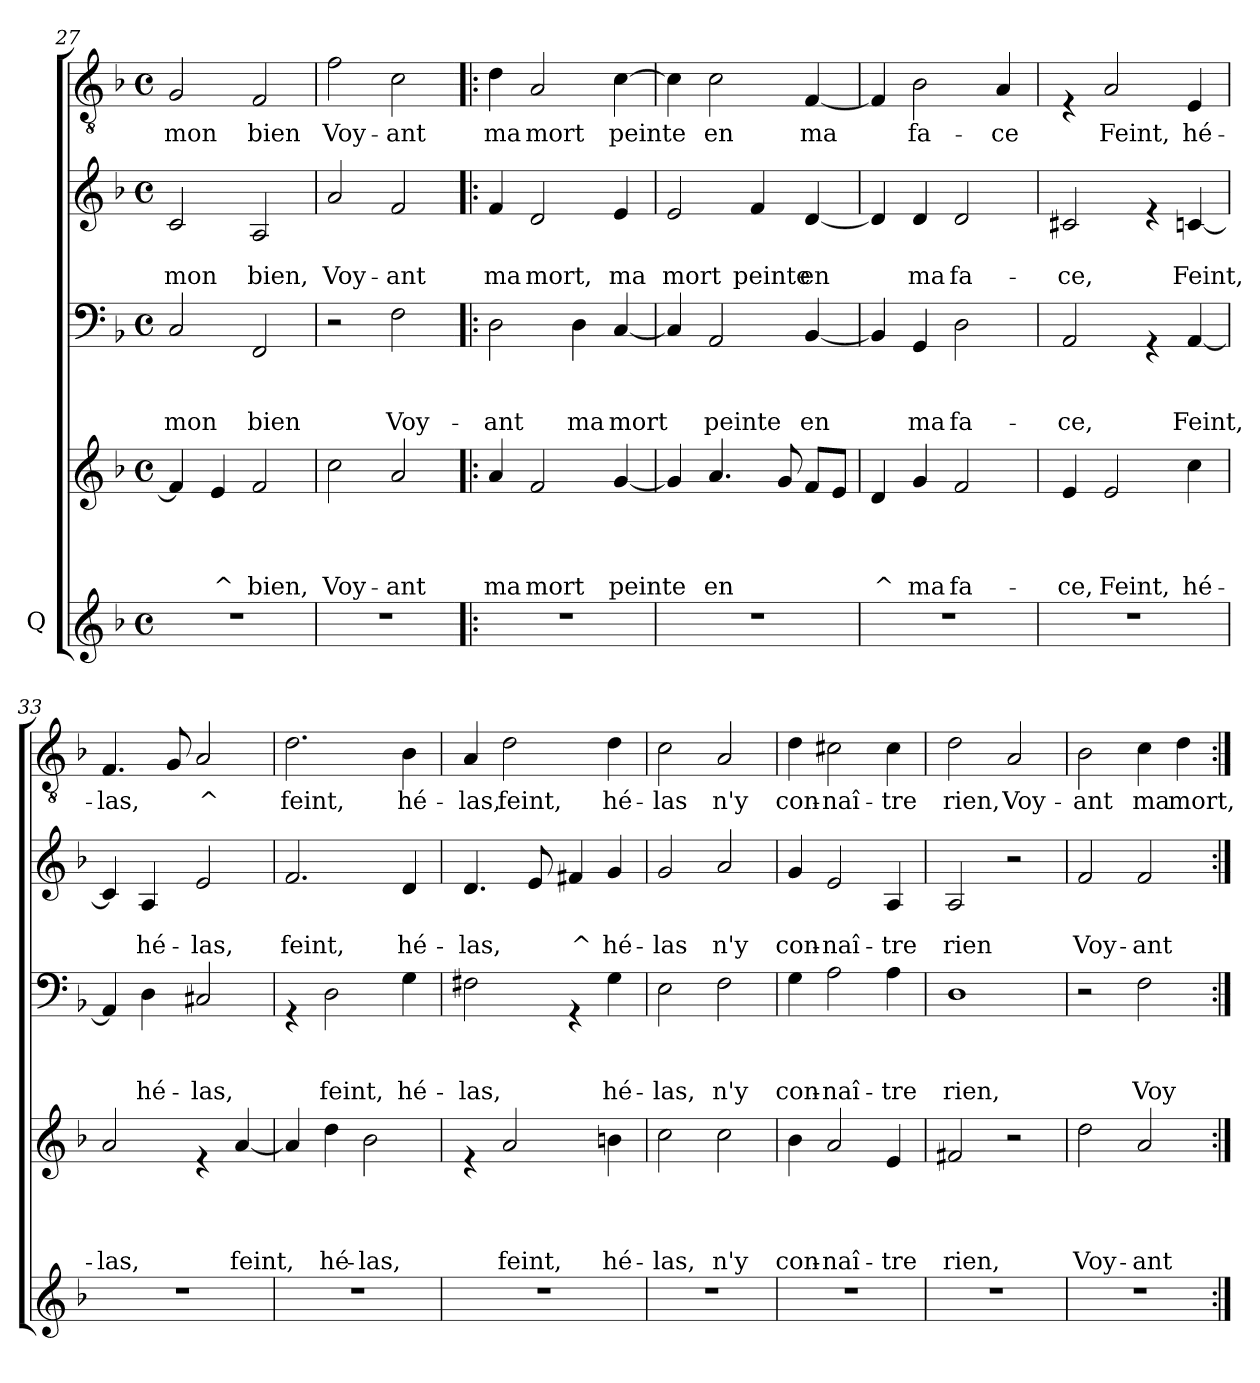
**kern	**kern	**text	**text	**text	**text	**kern	**text	**text	**text	**kern	**text	**text	**kern	**text
*part5	*part4	*part4	*part4	*part4	*part4	*part3	*part3	*part3	*part3	*part2	*part2	*part2	*part1	*part1
*staff5	*staff4	*staff4	*staff4	*staff4	*staff4	*staff3	*staff3	*staff3	*staff3	*staff2	*staff2	*staff2	*staff1	*staff1
*I"Q	*	*	*	*	*	*	*	*	*	*	*	*	*	*
!!LO:LB:g=z
*clefG2	*clefG2	*	*	*	*	*clefF4	*	*	*	*clefG2	*	*	*clefGv2	*
*k[b-]	*k[b-]	*	*	*	*	*k[b-]	*	*	*	*k[b-]	*	*	*k[b-]	*
*F:	*F:	*	*	*	*	*F:	*	*	*	*F:	*	*	*F:	*
*M4/4	*M4/4	*	*	*	*	*M4/4	*	*	*	*M4/4	*	*	*M4/4	*
*met(c)	*met(c)	*	*	*	*	*met(c)	*	*	*	*met(c)	*	*	*met(c)	*
=27	=27	=27	=27	=27	=27	=27	=27	=27	=27	=27	=27	=27	=27	=27
!	!	!	!	!	!	!	!	!	!LO:LY:b	!	!	!LO:LY:b	!	!LO:LY:b
1r	4f/]	.	.	.	.	2C/	.	.	mon	2c/	.	mon	2G/	mon
!	!	!	!	!	!LO:LY:b	!	!	!	!	!	!	!	!	!
.	4e/	.	.	.	^	.	.	.	.	.	.	.	.	.
!	!	!	!	!	!LO:LY:b	!	!	!	!LO:LY:b	!	!	!LO:LY:b	!	!LO:LY:b
.	2f/	.	.	.	bien,	2FF/	.	.	bien	2A/	.	bien,	2F/	bien
=28	=28	=28	=28	=28	=28	=28	=28	=28	=28	=28	=28	=28	=28	=28
!	!	!	!	!	!LO:LY:b	!	!	!	!	!	!	!LO:LY:b	!	!LO:LY:b
1r	2cc\	.	.	.	Voy-	2r	.	.	.	2a/	.	Voy-	2f\	Voy-
!	!	!	!	!	!LO:LY:b	!	!	!	!LO:LY:b	!	!	!LO:LY:b	!	!LO:LY:b
.	2a/	.	.	.	-ant	2F\	.	.	Voy-	2f/	.	-ant	2c\	-ant
=29!|:	=29!|:	=29!|:	=29!|:	=29!|:	=29!|:	=29!|:	=29!|:	=29!|:	=29!|:	=29!|:	=29!|:	=29!|:	=29!|:	=29!|:
!	!	!	!	!	!LO:LY:b	!	!	!	!LO:LY:b	!	!	!LO:LY:b	!	!LO:LY:b
1r	4a/	.	.	.	ma	2D\	.	.	-ant	4f/	.	ma	4d\	ma
!	!	!	!	!	!LO:LY:b	!	!	!	!	!	!	!LO:LY:b	!	!LO:LY:b
.	2f/	.	.	.	mort	.	.	.	.	2d/	.	mort,	2A/	mort
!	!	!	!	!	!	!	!	!	!LO:LY:b	!	!	!	!	!
.	.	.	.	.	.	4D\	.	.	ma	.	.	.	.	.
!	!	!	!	!	!LO:LY:b	!	!	!	!LO:LY:b	!	!	!LO:LY:b	!	!LO:LY:b
.	[<4g/	.	.	.	peinte	[<4C/	.	.	mort	4e/	.	ma	[>4c\	peinte
=30	=30	=30	=30	=30	=30	=30	=30	=30	=30	=30	=30	=30	=30	=30
!	!	!	!	!	!	!	!	!	!	!	!	!LO:LY:b	!	!
1r	4g/]	.	.	.	.	4C/]	.	.	.	2e/	.	mort	4c\]	.
!	!	!	!	!	!LO:LY:b	!	!	!	!LO:LY:b	!	!	!	!	!LO:LY:b
.	4.a/	.	.	.	en	2AA/	.	.	peinte	.	.	.	2c\	en
!	!	!	!	!	!	!	!	!	!	!	!	!LO:LY:b	!	!
.	.	.	.	.	.	.	.	.	.	4f/	.	peinte	.	.
.	8g/	.	.	.	.	.	.	.	.	.	.	.	.	.
!	!	!	!	!	!	!	!	!	!LO:LY:b	!	!	!LO:LY:b	!	!LO:LY:b
.	8f/L	.	.	.	.	[<4BB-/	.	.	en	[<4d/	.	en	[<4F/	ma
.	8e/J	.	.	.	.	.	.	.	.	.	.	.	.	.
=31	=31	=31	=31	=31	=31	=31	=31	=31	=31	=31	=31	=31	=31	=31
!	!	!	!	!	!LO:LY:b	!	!	!	!	!	!	!	!	!
1r	4d/	.	.	.	^	4BB-/]	.	.	.	4d/]	.	.	4F/]	.
!	!	!	!	!	!LO:LY:b	!	!	!	!LO:LY:b	!	!	!LO:LY:b	!	!LO:LY:b
.	4g/	.	.	.	ma	4GG/	.	.	ma	4d/	.	ma	2B-\	fa-
!	!	!	!	!	!LO:LY:b	!	!	!	!LO:LY:b	!	!	!LO:LY:b	!	!
.	2f/	.	.	.	fa-	2D\	.	.	fa-	2d/	.	fa-	.	.
!	!	!	!	!	!	!	!	!	!	!	!	!	!	!LO:LY:b
.	.	.	.	.	.	.	.	.	.	.	.	.	4A/	-ce
!!LO:LB:g=z
=32	=32	=32	=32	=32	=32	=32	=32	=32	=32	=32	=32	=32	=32	=32
!	!	!	!	!	!LO:LY:b	!	!	!	!LO:LY:b	!	!	!LO:LY:b	!	!
1r	4e/	.	.	.	-ce,	2AA/	.	.	-ce,	2c#X/	.	-ce,	4rE	.
!	!	!	!	!	!LO:LY:b	!	!	!	!	!	!	!	!	!LO:LY:b
.	2e/	.	.	.	Feint,	.	.	.	.	.	.	.	2A/	Feint,
.	.	.	.	.	.	4rGG	.	.	.	4re	.	.	.	.
!	!	!	!	!	!LO:LY:b	!	!	!	!LO:LY:b	!	!	!LO:LY:b	!	!LO:LY:b
.	4cc\	.	.	.	hé-	[<4AA/	.	.	Feint,	[<4cn/	.	Feint,	4E/	hé-
=33	=33	=33	=33	=33	=33	=33	=33	=33	=33	=33	=33	=33	=33	=33
!	!	!	!	!	!LO:LY:b	!	!	!	!	!	!	!	!	!LO:LY:b
1r	2a/	.	.	.	-las,	4AA/]	.	.	.	4c/]	.	.	4.F/	-las,
!	!	!	!	!	!	!	!	!	!LO:LY:b	!	!	!LO:LY:b	!	!
.	.	.	.	.	.	4D\	.	.	hé-	4A/	.	hé-	.	.
.	.	.	.	.	.	.	.	.	.	.	.	.	8G/	.
!	!	!	!	!	!	!	!	!	!LO:LY:b	!	!	!LO:LY:b	!	!LO:LY:b
.	4re	.	.	.	.	2C#X/	.	.	-las,	2e/	.	-las,	2A/	^
!	!	!	!	!	!LO:LY:b	!	!	!	!	!	!	!	!	!
.	[<4a/	.	.	.	feint,	.	.	.	.	.	.	.	.	.
=34	=34	=34	=34	=34	=34	=34	=34	=34	=34	=34	=34	=34	=34	=34
!	!	!	!	!	!	!	!	!	!	!	!	!LO:LY:b	!	!LO:LY:b
1r	4a/]	.	.	.	.	4rGG	.	.	.	2.f/	.	feint,	2.d\	feint,
!	!	!	!	!	!LO:LY:b	!	!	!	!LO:LY:b	!	!	!	!	!
.	4dd\	.	.	.	hé-	2D\	.	.	feint,	.	.	.	.	.
!	!	!	!	!	!LO:LY:b	!	!	!	!	!	!	!	!	!
.	2b-\	.	.	.	-las,	.	.	.	.	.	.	.	.	.
!	!	!	!	!	!	!	!	!	!LO:LY:b	!	!	!LO:LY:b	!	!LO:LY:b
.	.	.	.	.	.	4G\	.	.	hé-	4d/	.	hé-	4B-\	hé-
=35	=35	=35	=35	=35	=35	=35	=35	=35	=35	=35	=35	=35	=35	=35
!	!	!	!	!	!	!	!	!	!LO:LY:b	!	!	!LO:LY:b	!	!LO:LY:b
1r	4re	.	.	.	.	2F#X\	.	.	-las,	4.d/	.	-las,	4A/	-las,
!	!	!	!	!	!LO:LY:b	!	!	!	!	!	!	!	!	!LO:LY:b
.	2a/	.	.	.	feint,	.	.	.	.	.	.	.	2d\	feint,
.	.	.	.	.	.	.	.	.	.	8e/	.	.	.	.
!	!	!	!	!	!	!	!	!	!	!	!	!LO:LY:b	!	!
.	.	.	.	.	.	4rGG	.	.	.	4f#X/	.	^	.	.
!	!	!	!	!	!LO:LY:b	!	!	!	!LO:LY:b	!	!	!LO:LY:b	!	!LO:LY:b
.	4bn\	.	.	.	hé-	4G\	.	.	hé-	4g/	.	hé-	4d\	hé-
=36	=36	=36	=36	=36	=36	=36	=36	=36	=36	=36	=36	=36	=36	=36
!	!	!	!	!	!LO:LY:b	!	!	!	!LO:LY:b	!	!	!LO:LY:b	!	!LO:LY:b
1r	2cc\	.	.	.	-las,	2E\	.	.	-las,	2g/	.	-las	2c\	-las
!	!	!	!	!	!LO:LY:b	!	!	!	!LO:LY:b	!	!	!LO:LY:b	!	!LO:LY:b
.	2cc\	.	.	.	n'y	2F\	.	.	n'y	2a/	.	n'y	2A/	n'y
!!LO:PB:g=z
=37	=37	=37	=37	=37	=37	=37	=37	=37	=37	=37	=37	=37	=37	=37
!	!	!	!	!	!LO:LY:b	!	!	!	!LO:LY:b	!	!	!LO:LY:b	!	!LO:LY:b
1r	4b-\	.	.	.	con-	4G\	.	.	con-	4g/	.	con-	4d\	con-
!	!	!	!	!	!LO:LY:b	!	!	!	!LO:LY:b	!	!	!LO:LY:b	!	!LO:LY:b
.	2a/	.	.	.	-naî-	2A\	.	.	-naî-	2e/	.	-naî-	2c#X\	-naî-
!	!	!	!	!	!LO:LY:b	!	!	!	!LO:LY:b	!	!	!LO:LY:b	!	!LO:LY:b
.	4e/	.	.	.	-tre	4A\	.	.	-tre	4A/	.	-tre	4c#\	-tre
=38	=38	=38	=38	=38	=38	=38	=38	=38	=38	=38	=38	=38	=38	=38
!	!	!	!	!	!LO:LY:b	!	!	!	!LO:LY:b	!	!	!LO:LY:b	!	!LO:LY:b
1r	2f#X/	.	.	.	rien,	1D	.	.	rien,	2A/	.	rien	2d\	rien,
!	!	!	!	!	!	!	!	!	!	!	!	!	!	!LO:LY:b
.	2r	.	.	.	.	.	.	.	.	2r	.	.	2A/	Voy-
=39	=39	=39	=39	=39	=39	=39	=39	=39	=39	=39	=39	=39	=39	=39
!	!	!	!	!	!LO:LY:b	!	!	!	!	!	!	!LO:LY:b	!	!LO:LY:b
1r	2dd\	.	.	.	Voy-	2r	.	.	.	2f/	.	Voy-	2B-\	-ant
!	!	!	!	!	!LO:LY:b	!	!	!	!LO:LY:b	!	!	!LO:LY:b	!	!LO:LY:b
.	2a/	.	.	.	-ant	2F\	.	.	Voy-	2f/	.	-ant	4c\	ma
!	!	!	!	!	!	!	!	!	!	!	!	!	!	!LO:LY:b
.	.	.	.	.	.	.	.	.	.	.	.	.	4d\	mort,
=:|!	=:|!	=:|!	=:|!	=:|!	=:|!	=:|!	=:|!	=:|!	=:|!	=:|!	=:|!	=:|!	=:|!	=:|!
*-	*-	*-	*-	*-	*-	*-	*-	*-	*-	*-	*-	*-	*-	*-
